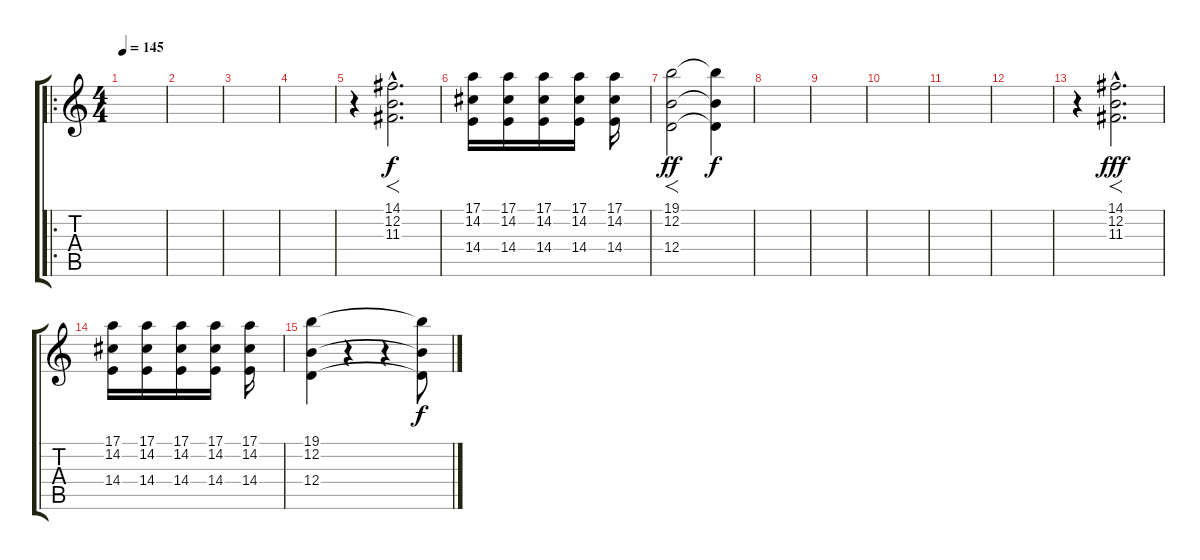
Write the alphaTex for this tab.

\track ("  " "  ") {instrument trumpet}
\staff {score tabs}
\tuning (E4 B3 G3 D3 A2 E2) {hide}
\ro
\ts (4 4)
\tempo 145
\clef g2
\ks c
|
|
|
|
r.4 (14.1{hac} 12.2{hac} 11.3{hac}).2{f d} |
(17.1 14.2 14.4).16 (17.1 14.2 14.4).16 (17.1 14.2 14.4).16 (17.1 14.2 14.4).16 (17.1 14.2 14.4).16 |
(19.1 12.2 12.4).2{f dy ff} (19.1{t} 12.2{t} 12.4{t}).4{dy f} |
|
|
|
|
|
r.4 (14.1{hac} 12.2{hac} 11.3{hac}).2{f d dy fff} |
(17.1 14.2 14.4).16 (17.1 14.2 14.4).16 (17.1 14.2 14.4).16 (17.1 14.2 14.4).16 (17.1 14.2 14.4).16 |
(19.1 12.2 12.4).4 r.4 r.4{volume 16} (19.1{t} 12.2{t} 12.4{t}).8{dy f}
